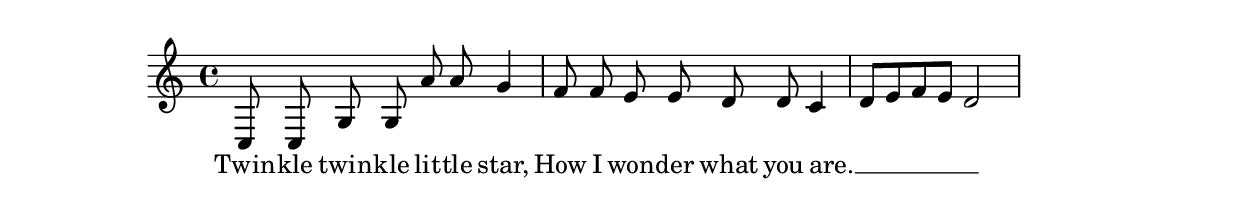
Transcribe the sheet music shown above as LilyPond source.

\version "2.18.2"
\book {
  \header {
  }

  \bookpart {
    <<
    \new Staff = SopranoStaff \with { }
    \context Staff = SopranoStaff {
      \relative c {
        \clef "treble"
        \autoBeamOff
        c8 c g' g a' a g4
        f8 f e e d d c4 d8[ e f e] d2
      }
    }
    \addlyrics {
      Twin -- kle twin -- kle lit -- tle star,
      How I won -- der what you are. __ _ _
    }
    >>
  }
}
